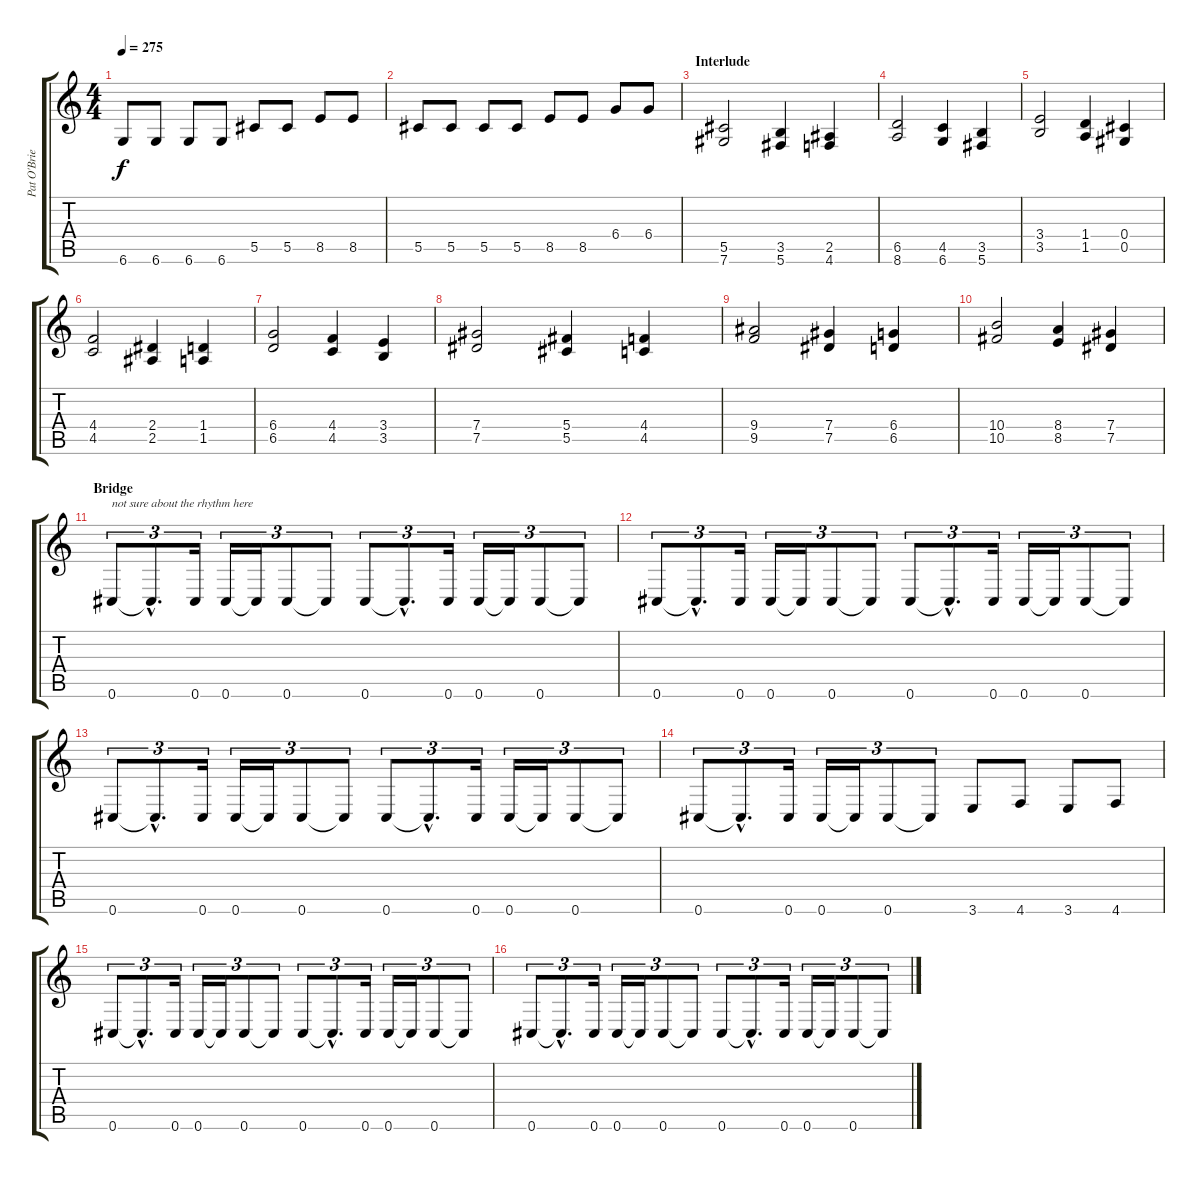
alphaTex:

\track ("Pat O'Brien" "Pat O'Brie") {instrument distortionguitar}
\staff {score tabs}
\tuning (Eb4 Bb3 Gb3 Db3 Ab2 Db2) {hide}
\ts (4 4)
\tempo 275
\clef g2
\ks c
6.6.8{dy f} 6.6.8 6.6.8 6.6.8 5.5.8 5.5.8 8.5.8 8.5.8 |
5.5.8 5.5.8 5.5.8 5.5.8 8.5.8 8.5.8 6.4.8 6.4.8 |
\section ("" "Interlude")
(5.5 7.6).2 (3.5 5.6).4 (2.5 4.6).4 |
(6.5 8.6).2 (4.5 6.6).4 (3.5 5.6).4 |
(3.4 3.5).2 (1.4 1.5).4 (0.4 0.5).4 |
(4.4 4.5).2 (2.4 2.5).4 (1.4 1.5).4 |
(6.4 6.5).2 (4.4 4.5).4 (3.4 3.5).4 |
(7.4 7.5).2 (5.4 5.5).4 (4.4 4.5).4 |
(9.4 9.5).2 (7.4 7.5).4 (6.4 6.5).4 |
(10.4 10.5).2 (8.4 8.5).4 (7.4 7.5).4 |
\section ("" "Bridge")
0.6.8{tu (3 2) txt "not sure about the rhythm here"} 0.6{hac t}.8{d tu (3 2)} 0.6.16{tu (3 2)} 0.6.16{tu (3 2)} 0.6{t}.16{tu (3 2)} 0.6.8{tu (3 2)} 0.6{t}.8{tu (3 2)} 0.6.8{tu (3 2)} 0.6{hac t}.8{d tu (3 2)} 0.6.16{tu (3 2)} 0.6.16{tu (3 2)} 0.6{t}.16{tu (3 2)} 0.6.8{tu (3 2)} 0.6{t}.8{tu (3 2)} |
0.6.8{tu (3 2)} 0.6{hac t}.8{d tu (3 2)} 0.6.16{tu (3 2)} 0.6.16{tu (3 2)} 0.6{t}.16{tu (3 2)} 0.6.8{tu (3 2)} 0.6{t}.8{tu (3 2)} 0.6.8{tu (3 2)} 0.6{hac t}.8{d tu (3 2)} 0.6.16{tu (3 2)} 0.6.16{tu (3 2)} 0.6{t}.16{tu (3 2)} 0.6.8{tu (3 2)} 0.6{t}.8{tu (3 2)} |
0.6.8{tu (3 2)} 0.6{hac t}.8{d tu (3 2)} 0.6.16{tu (3 2)} 0.6.16{tu (3 2)} 0.6{t}.16{tu (3 2)} 0.6.8{tu (3 2)} 0.6{t}.8{tu (3 2)} 0.6.8{tu (3 2)} 0.6{hac t}.8{d tu (3 2)} 0.6.16{tu (3 2)} 0.6.16{tu (3 2)} 0.6{t}.16{tu (3 2)} 0.6.8{tu (3 2)} 0.6{t}.8{tu (3 2)} |
0.6.8{tu (3 2)} 0.6{hac t}.8{d tu (3 2)} 0.6.16{tu (3 2)} 0.6.16{tu (3 2)} 0.6{t}.16{tu (3 2)} 0.6.8{tu (3 2)} 0.6{t}.8{tu (3 2)} 3.6.8 4.6.8 3.6.8 4.6.8 |
0.6.8{tu (3 2)} 0.6{hac t}.8{d tu (3 2)} 0.6.16{tu (3 2)} 0.6.16{tu (3 2)} 0.6{t}.16{tu (3 2)} 0.6.8{tu (3 2)} 0.6{t}.8{tu (3 2)} 0.6.8{tu (3 2)} 0.6{hac t}.8{d tu (3 2)} 0.6.16{tu (3 2)} 0.6.16{tu (3 2)} 0.6{t}.16{tu (3 2)} 0.6.8{tu (3 2)} 0.6{t}.8{tu (3 2)} |
0.6.8{tu (3 2)} 0.6{hac t}.8{d tu (3 2)} 0.6.16{tu (3 2)} 0.6.16{tu (3 2)} 0.6{t}.16{tu (3 2)} 0.6.8{tu (3 2)} 0.6{t}.8{tu (3 2)} 0.6.8{tu (3 2)} 0.6{hac t}.8{d tu (3 2)} 0.6.16{tu (3 2)} 0.6.16{tu (3 2)} 0.6{t}.16{tu (3 2)} 0.6.8{tu (3 2)} 0.6{t}.8{tu (3 2)}
